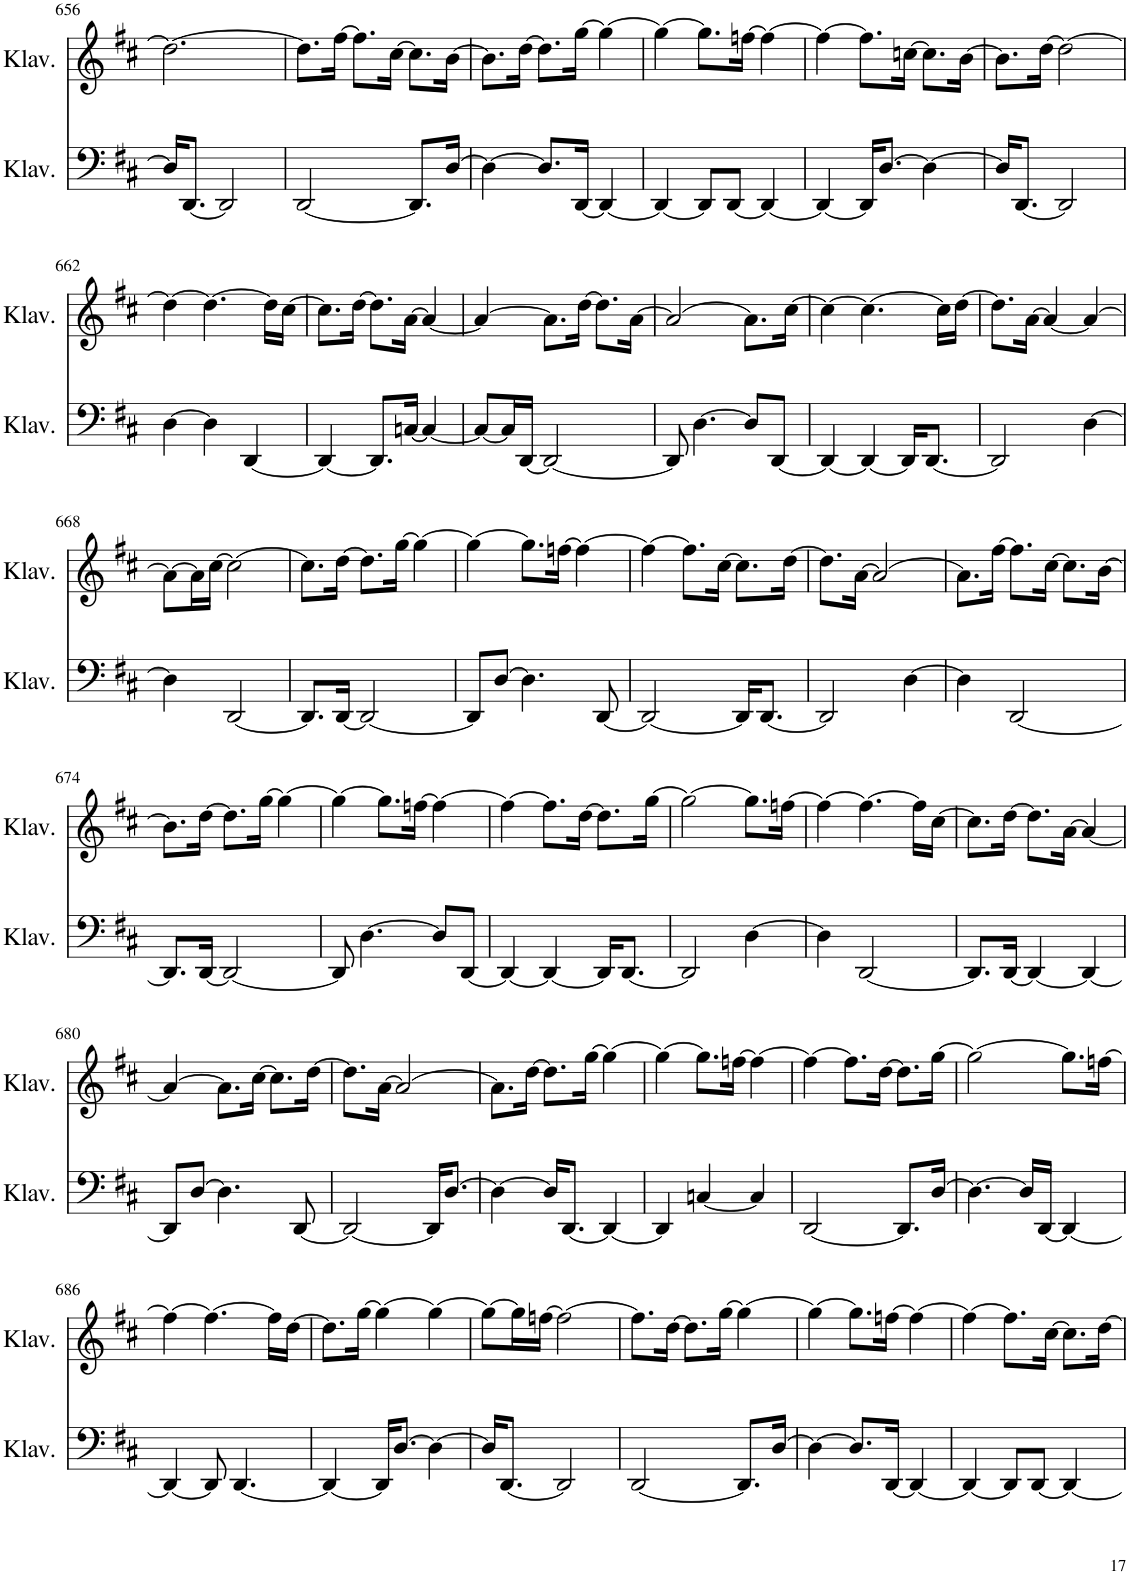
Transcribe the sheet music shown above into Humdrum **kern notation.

**kern	**kern
*part2	*part1
*staff2	*staff1
*I"Klavier	*I"Klavier
*I'Klav.	*I'Klav.
!!LO:PB:g=z
*clefF4	*clefG2
*k[f#c#]	*k[f#c#]
*M3/4	*M3/4
=656	=656
16D/KL]	2.dd\_
[8.DD/J	.
2DD/]	.
=657	=657
[2DD/	8.dd\L]
.	[16ff#\Jk
.	8.ff#\L]
.	[16cc#\Jk
8.DD/L]	8.cc#\L]
[16D/Jk	[16b\Jk
=658	=658
4D\_	8.b\L]
.	[16dd\Jk
8.D/L]	8.dd\L]
[16DD/Jk	[16gg\Jk
4DD/_	4gg\_
=659	=659
4DD/_	4gg\_
8DD/L]	8.gg\L]
[8DD/J	.
.	[16ffn\Jk
4DD/_	4ff\_
=660	=660
4DD/_	4ff\_
16DD/KL]	8.ff\L]
[8.D/J	.
.	[16ccn\Jk
4D\_	8.cc\L]
.	[16b\Jk
=661	=661
16D/KL]	8.b\L]
[8.DD/J	.
.	[16dd\Jk
2DD/]	2dd\_
!!LO:LB:g=z
=662	=662
[4D\	4dd\_
4D\]	4.dd\_
[4DD/	.
.	16dd\LL]
.	[16cc#\JJ
=663	=663
4DD/_	8.cc#\L]
.	[16dd\Jk
8.DD/L]	8.dd\L]
[16Cn/Jk	[16a\Jk
4C/_	4a/_
=664	=664
8C/L_	4a/_
16C/L]	.
[16DD/JJ	.
2DD/_	8.a\L]
.	[16dd\Jk
.	8.dd\L]
.	[16a\Jk
=665	=665
8DD/]	2a/_
[4.D\	.
8D/L]	8.a\L]
[8DD/J	.
.	[16cc#\Jk
=666	=666
4DD/_	4cc#\_
4DD/_	4.cc#\_
16DD/KL]	.
[8.DD/J	.
.	16cc#\LL]
.	[16dd\JJ
=667	=667
2DD/]	8.dd\L]
.	[16a\Jk
.	4a/_
[4D\	4a/_
!!LO:LB:g=z
=668	=668
4D\]	8a\L_
.	16a\L]
.	[16cc#\JJ
[2DD/	2cc#\_
=669	=669
8.DD/L]	8.cc#\L]
[16DD/Jk	[16dd\Jk
2DD/_	8.dd\L]
.	[16gg\Jk
.	4gg\_
=670	=670
8DD/L]	4gg\_
[8D/J	.
4.D\]	8.gg\L]
.	[16ffn\Jk
.	4ff\_
[8DD/	.
=671	=671
2DD/_	4ff\_
.	8.ff\L]
.	[16cc#\Jk
16DD/KL]	8.cc#\L]
[8.DD/J	.
.	[16dd\Jk
=672	=672
2DD/]	8.dd\L]
.	[16a\Jk
.	2a/_
[4D\	.
=673	=673
4D\]	8.a\L]
.	[16ff#\Jk
[2DD/	8.ff#\L]
.	[16cc#\Jk
.	8.cc#\L]
.	[16b\Jk
!!LO:LB:g=z
=674	=674
8.DD/L]	8.b\L]
[16DD/Jk	[16dd\Jk
2DD/_	8.dd\L]
.	[16gg\Jk
.	4gg\_
=675	=675
8DD/]	4gg\_
[4.D\	.
.	8.gg\L]
.	[16ffn\Jk
8D/L]	4ff\_
[8DD/J	.
=676	=676
4DD/_	4ff\_
4DD/_	8.ff\L]
.	[16dd\Jk
16DD/KL]	8.dd\L]
[8.DD/J	.
.	[16gg\Jk
=677	=677
2DD/]	2gg\_
[4D\	8.gg\L]
.	[16ffn\Jk
=678	=678
4D\]	4ff\_
[2DD/	4.ff\_
.	16ff\LL]
.	[16cc#\JJ
=679	=679
8.DD/L]	8.cc#\L]
[16DD/Jk	[16dd\Jk
4DD/_	8.dd\L]
.	[16a\Jk
4DD/_	4a/_
!!LO:LB:g=z
=680	=680
8DD/L]	4a/_
[8D/J	.
4.D\]	8.a\L]
.	[16cc#\Jk
.	8.cc#\L]
[8DD/	.
.	[16dd\Jk
=681	=681
2DD/_	8.dd\L]
.	[16a\Jk
.	2a/_
16DD/KL]	.
[8.D/J	.
=682	=682
4D\_	8.a\L]
.	[16dd\Jk
16D/KL]	8.dd\L]
[8.DD/J	.
.	[16gg\Jk
4DD/_	4gg\_
=683	=683
4DD/]	4gg\_
[4Cn/	8.gg\L]
.	[16ffn\Jk
4C/]	4ff\_
=684	=684
[2DD/	4ff\_
.	8.ff\L]
.	[16dd\Jk
8.DD/L]	8.dd\L]
[16D/Jk	[16gg\Jk
=685	=685
4.D\_	2gg\_
16D/LL]	.
[16DD/JJ	.
4DD/_	8.gg\L]
.	[16ffn\Jk
!!LO:LB:g=z
=686	=686
4DD/_	4ff\_
8DD/]	4.ff\_
[4.DD/	.
.	16ff\LL]
.	[16dd\JJ
=687	=687
4DD/_	8.dd\L]
.	[16gg\Jk
16DD/KL]	4gg\_
[8.D/J	.
4D\_	4gg\_
=688	=688
16D/KL]	8gg\L_
[8.DD/J	.
.	16gg\L]
.	[16ffn\JJ
2DD/]	2ff\_
=689	=689
[2DD/	8.ff\L]
.	[16dd\Jk
.	8.dd\L]
.	[16gg\Jk
8.DD/L]	4gg\_
[16D/Jk	.
=690	=690
4D\_	4gg\_
8.D/L]	8.gg\L]
[16DD/Jk	[16ffn\Jk
4DD/_	4ff\_
=691	=691
4DD/_	4ff\_
8DD/L]	8.ff\L]
[8DD/J	.
.	[16cc#\Jk
4DD/_	8.cc#\L]
.	[16dd\Jk
=	=
*-	*-
